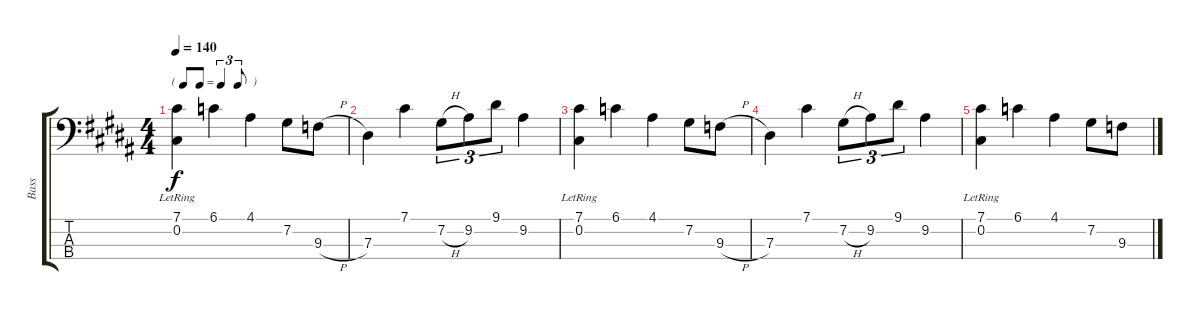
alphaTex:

\track ("Bass" "Bass") {instrument electricbassfinger}
\staff {score tabs}
\tuning (Gb2 Db2 Ab1 Eb1) {hide}
\ts (4 4)
\tf triplet8th
\tempo 140
\clef f4
\ks b
(7.1 0.2{lr}).4{dy f} 6.1.4 4.1.4 7.2.8 9.3{h}.8 |
7.3.4{volume 0} 7.1.4 7.2{h}.8{tu (3 2)} 9.2.8{tu (3 2)} 9.1.8{tu (3 2)} 9.2.4 |
(7.1 0.2{lr}).4 6.1.4 4.1.4 7.2.8 9.3{h}.8 |
7.3.4 7.1.4 7.2{h}.8{tu (3 2)} 9.2.8{tu (3 2)} 9.1.8{tu (3 2)} 9.2.4 |
(7.1 0.2{lr}).4 6.1.4 4.1.4 7.2.8 9.3.8
